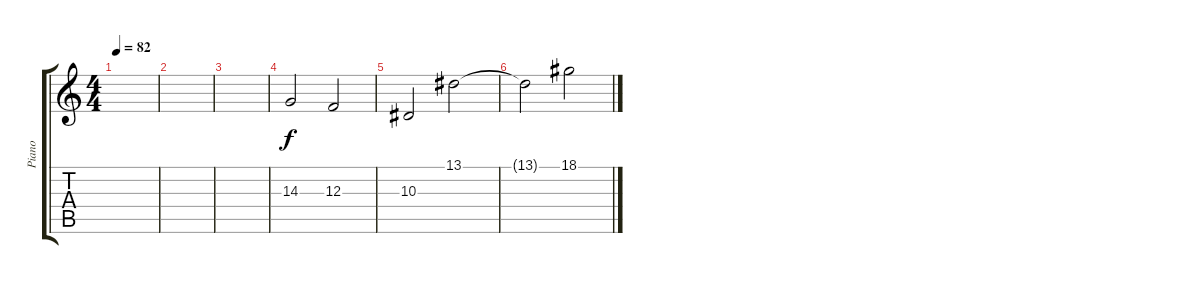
\track ("Piano" "Piano") {instrument acousticgrandpiano}
\staff {score tabs}
\tuning (D4 A3 F3 C3 G2 C2) {hide}
\ts (4 4)
\tempo 82
\clef g2
\ks c
|
|
|
14.3.2 12.3.2 |
10.3.2 13.1.2 |
13.1{t}.2 18.1.2
